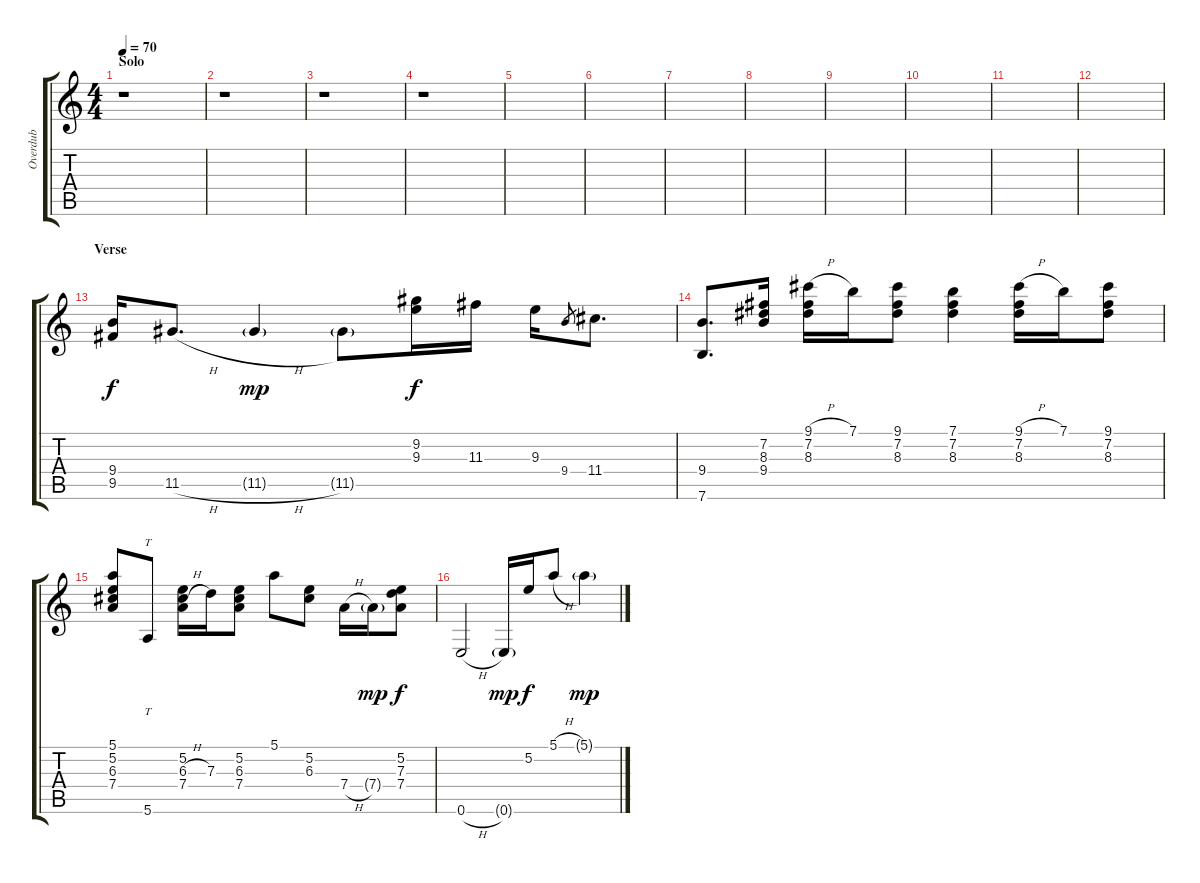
\track ("Overdub" "Overdub") {instrument acousticguitarsteel}
\staff {score tabs}
\tuning (E4 B3 G3 D3 A2 E2) {hide}
\ts (4 4)
\section ("" "Solo")
\tempo 70
\clef g2
\ks c
r.1{dy mf} |
r.1 |
r.1 |
r.1 |
|
|
|
|
|
|
|
|
\section ("" "Verse")
(9.4 9.5).16{dy f} 11.5{h}.8{d} 11.5{h g}.4{dy mp} 11.5{g}.8 (9.2 9.3).16{dy f} 11.3.16 9.3.16 9.4.8{gr} 11.4.8{d} |
(9.4 7.6).8{d} (7.2 8.3 9.4).16 (9.1{h} 7.2 8.3).16 7.1.16 (9.1 7.2 8.3).8 (7.1 7.2 8.3).4 (9.1{h} 7.2 8.3).16 7.1.16 (9.1 7.2 8.3).8 |
(5.1 5.2 6.3 7.4).8 5.6.8{tt} (5.2 6.3{h} 7.4).16 7.3.16 (5.2 6.3 7.4).8 5.1.8 (5.2 6.3).8 7.4{h}.16 7.4{g}.16{dy mp} (5.2 7.3 7.4).8{dy f} |
0.6{h}.2 0.6{g}.16{dy mp} 5.2.16{dy f} 5.1{h}.8 5.1{g}.4{dy mp}
